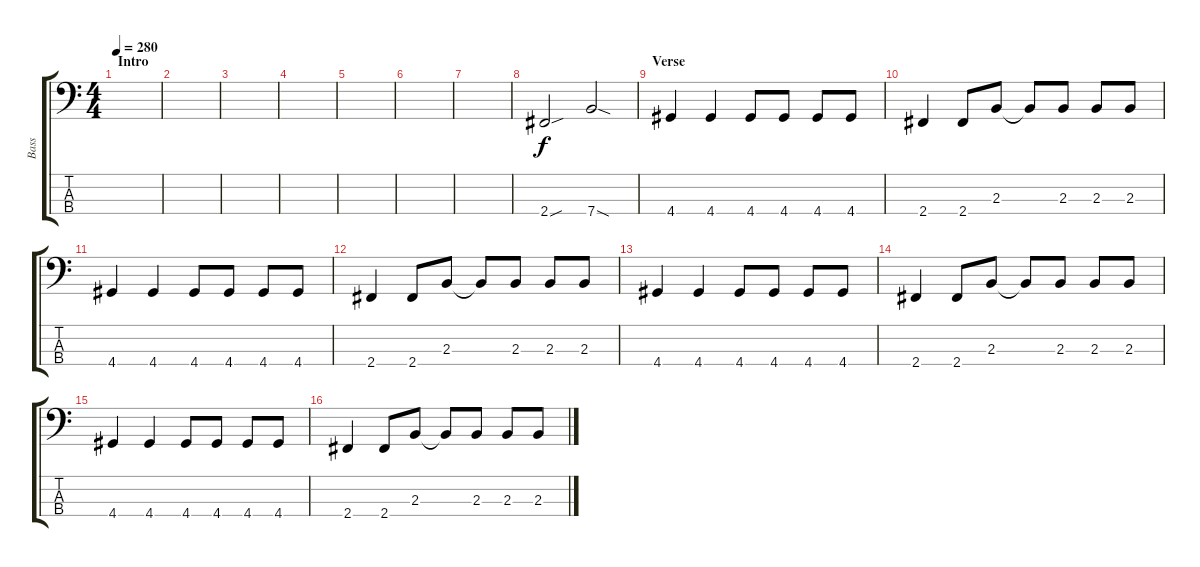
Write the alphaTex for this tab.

\track ("Bass" "Bass") {instrument electricbassfinger}
\staff {score tabs}
\tuning (G2 D2 A1 E1) {hide}
\ts (4 4)
\section ("" "Intro")
\tempo 280
\clef f4
\ks c
|
|
|
|
|
|
|
2.4{sou}.2 7.4{sod}.2 |
\section ("" "Verse")
4.4.4 4.4.4 4.4.8 4.4.8 4.4.8 4.4.8 |
2.4.4 2.4.8 2.3.8 2.3{t}.8 2.3.8 2.3.8 2.3.8 |
4.4.4 4.4.4 4.4.8 4.4.8 4.4.8 4.4.8 |
2.4.4 2.4.8 2.3.8 2.3{t}.8 2.3.8 2.3.8 2.3.8 |
4.4.4 4.4.4 4.4.8 4.4.8 4.4.8 4.4.8 |
2.4.4 2.4.8 2.3.8 2.3{t}.8 2.3.8 2.3.8 2.3.8 |
4.4.4 4.4.4 4.4.8 4.4.8 4.4.8 4.4.8 |
2.4.4 2.4.8 2.3.8 2.3{t}.8 2.3.8 2.3.8 2.3.8
